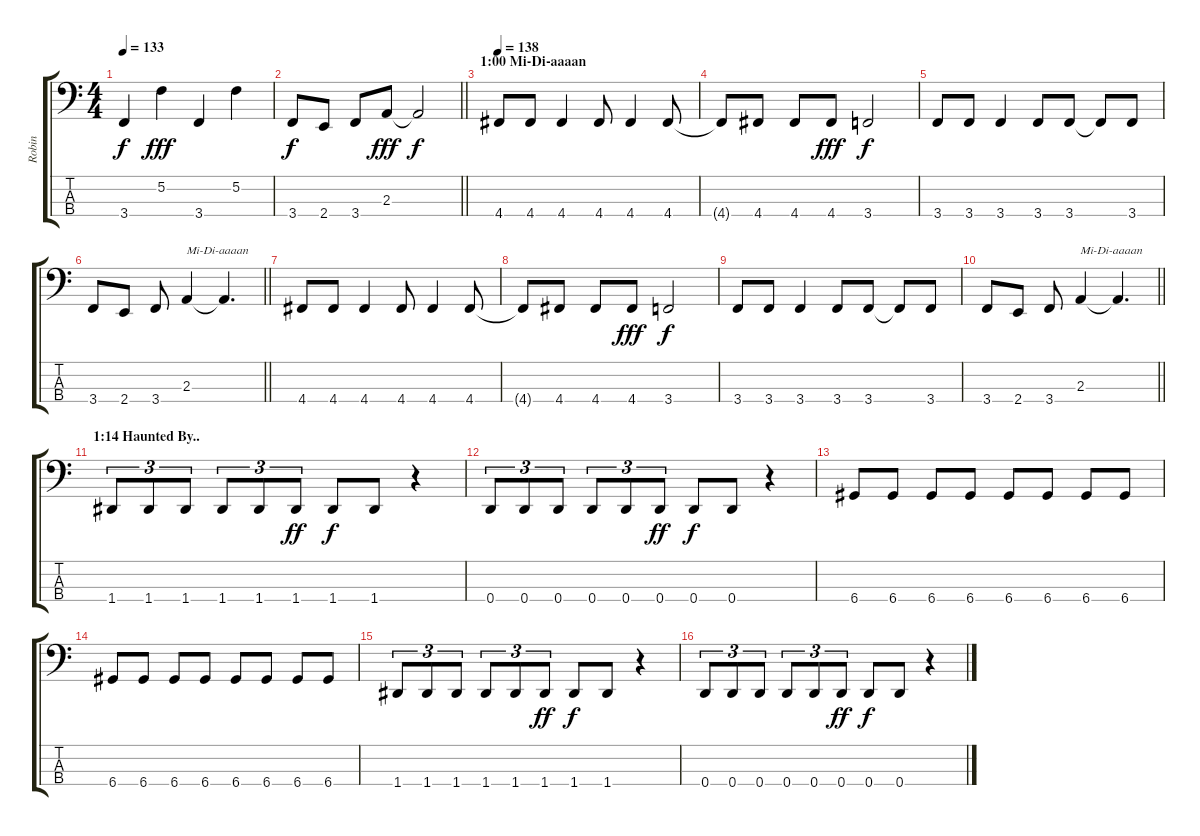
\track ("Robin" "Robin") {instrument electricbasspick}
\staff {score tabs}
\tuning (F2 C2 G1 D1) {hide}
\ts (4 4)
\tempo 133
\clef f4
\ks c
3.4.4{dy f} 5.2.4{dy fff} 3.4.4 5.2.4 |
\barLineRight lightlight
3.4.8{dy f} 2.4.8 3.4.8 2.3.8{dy fff} 2.3{t}.2{dy f} |
\section ("" "1:00 Mi-Di-aaaan")
\tempo 138
4.4.8 4.4.8 4.4.4 4.4.8 4.4.4 4.4.8 |
4.4{t}.8 4.4.8 4.4.8 4.4.8{dy fff} 3.4.2{dy f} |
3.4.8 3.4.8 3.4.4 3.4.8 3.4.8 3.4{t}.8 3.4.8 |
\barLineRight lightlight
3.4.8 2.4.8 3.4.8 2.3.4{txt "Mi-Di-aaaan"} 2.3{t}.4{d} |
4.4.8 4.4.8 4.4.4 4.4.8 4.4.4 4.4.8 |
4.4{t}.8 4.4.8 4.4.8 4.4.8{dy fff} 3.4.2{dy f} |
3.4.8 3.4.8 3.4.4 3.4.8 3.4.8 3.4{t}.8 3.4.8 |
\barLineRight lightlight
3.4.8 2.4.8 3.4.8 2.3.4{txt "Mi-Di-aaaan"} 2.3{t}.4{d} |
\section ("" "1:14 Haunted By..")
1.4.8{tu (3 2)} 1.4.8{tu (3 2)} 1.4.8{tu (3 2)} 1.4.8{tu (3 2)} 1.4.8{tu (3 2)} 1.4.8{tu (3 2) dy ff} 1.4.8{dy f} 1.4.8 r.4 |
0.4.8{tu (3 2)} 0.4.8{tu (3 2)} 0.4.8{tu (3 2)} 0.4.8{tu (3 2)} 0.4.8{tu (3 2)} 0.4.8{tu (3 2) dy ff} 0.4.8{dy f} 0.4.8 r.4 |
6.4.8 6.4.8 6.4.8 6.4.8 6.4.8 6.4.8 6.4.8 6.4.8 |
6.4.8 6.4.8 6.4.8 6.4.8 6.4.8 6.4.8 6.4.8 6.4.8 |
1.4.8{tu (3 2)} 1.4.8{tu (3 2)} 1.4.8{tu (3 2)} 1.4.8{tu (3 2)} 1.4.8{tu (3 2)} 1.4.8{tu (3 2) dy ff} 1.4.8{dy f} 1.4.8 r.4 |
0.4.8{tu (3 2)} 0.4.8{tu (3 2)} 0.4.8{tu (3 2)} 0.4.8{tu (3 2)} 0.4.8{tu (3 2)} 0.4.8{tu (3 2) dy ff} 0.4.8{dy f} 0.4.8 r.4
